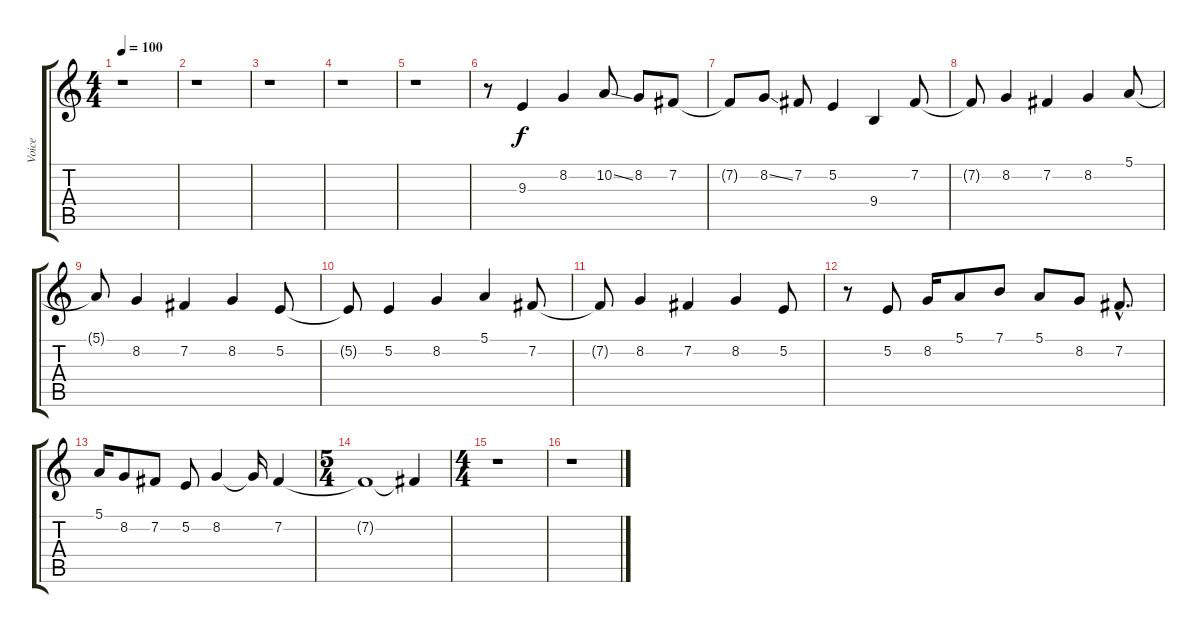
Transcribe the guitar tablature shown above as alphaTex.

\track ("Voice" "Voice") {instrument trumpet}
\staff {score tabs}
\tuning (E4 B3 G3 D3 A2 E2) {hide}
\ts (4 4)
\tempo 100
\clef g2
\ks c
r.1{dy f} |
r.1 |
r.1 |
r.1 |
r.1 |
r.8 9.3.4 8.2.4 10.2{ss}.8 8.2.8 7.2.8 |
7.2{t}.8 8.2{ss}.8 7.2.8 5.2.4 9.4.4 7.2.8 |
7.2{t}.8 8.2.4 7.2.4 8.2.4 5.1.8 |
5.1{t}.8 8.2.4 7.2.4 8.2.4 5.2.8 |
5.2{t}.8 5.2.4 8.2.4 5.1.4 7.2.8 |
7.2{t}.8 8.2.4 7.2.4 8.2.4 5.2.8 |
r.8 5.2.8 8.2.16 5.1.8 7.1.8 5.1.8 8.2.8 7.2{hac}.8{d} |
5.1.16 8.2.8 7.2.8 5.2.8 8.2.4 8.2{t}.16 7.2.4 |
\ts (5 4)
7.2{t}.1{volume 0} 7.2{t}.4 |
\ts (4 4)
r.1 |
r.1
